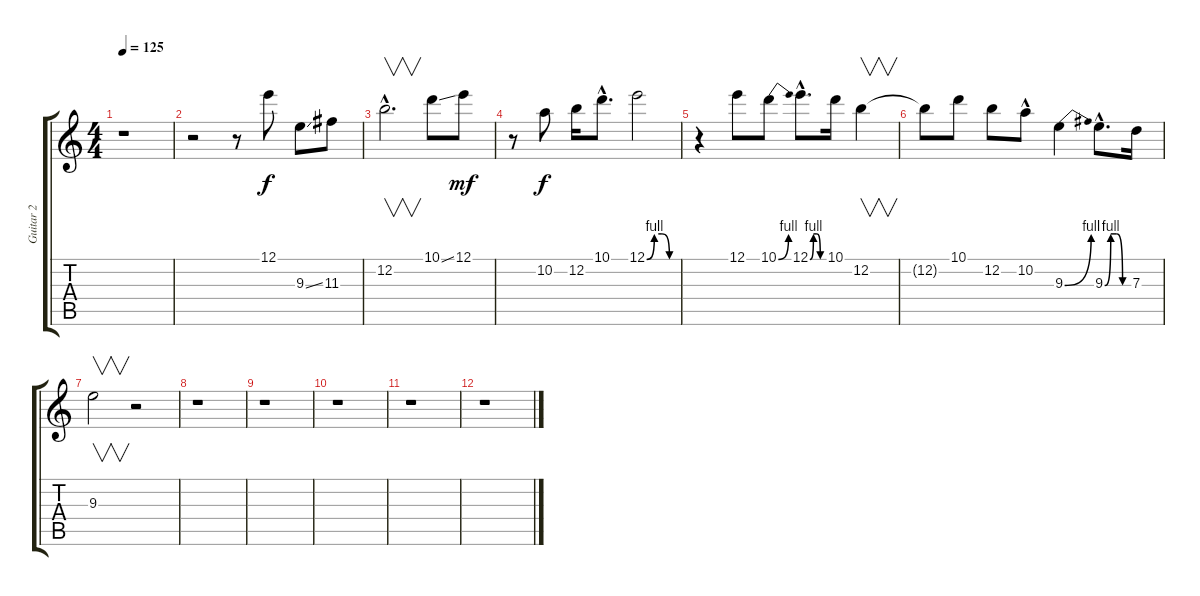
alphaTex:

\track ("Guitar 2" "Guitar 2") {instrument overdrivenguitar}
\staff {score tabs}
\tuning (E4 B3 G3 D3 A2 E2) {hide}
\ts (4 4)
\tempo 125
\clef g2
\ks c
r.1{dy f instrument overdrivenguitar} |
r.2 r.8 12.1.8 9.3{ss}.8 11.3.8 |
12.2{hac}.2{v d} 10.1{ss}.8 12.1.8{dy mf} |
r.8 10.2.8{dy f} 12.2.16 10.1{hac}.8{d} 12.1{be (custom 0 0 15 4 30 4 45 0 60 0)}.2 |
r.4 12.1.8 10.1{be (bend 0 0 60 4)}.8 12.1{be (custom 0 0 15 4 30 4 45 0 60 0) hac}.8{d} 10.1.16 12.2.4{v} |
12.2{t}.8 10.1.8 12.2.8 10.2{hac}.8 9.3{be (bend 0 0 60 4)}.4 9.3{be (custom 0 0 15 4 30 4 45 0 60 0) hac}.8{d} 7.3.16 |
9.3.2{v} r.2 |
r.1 |
r.1 |
r.1 |
r.1 |
r.1
